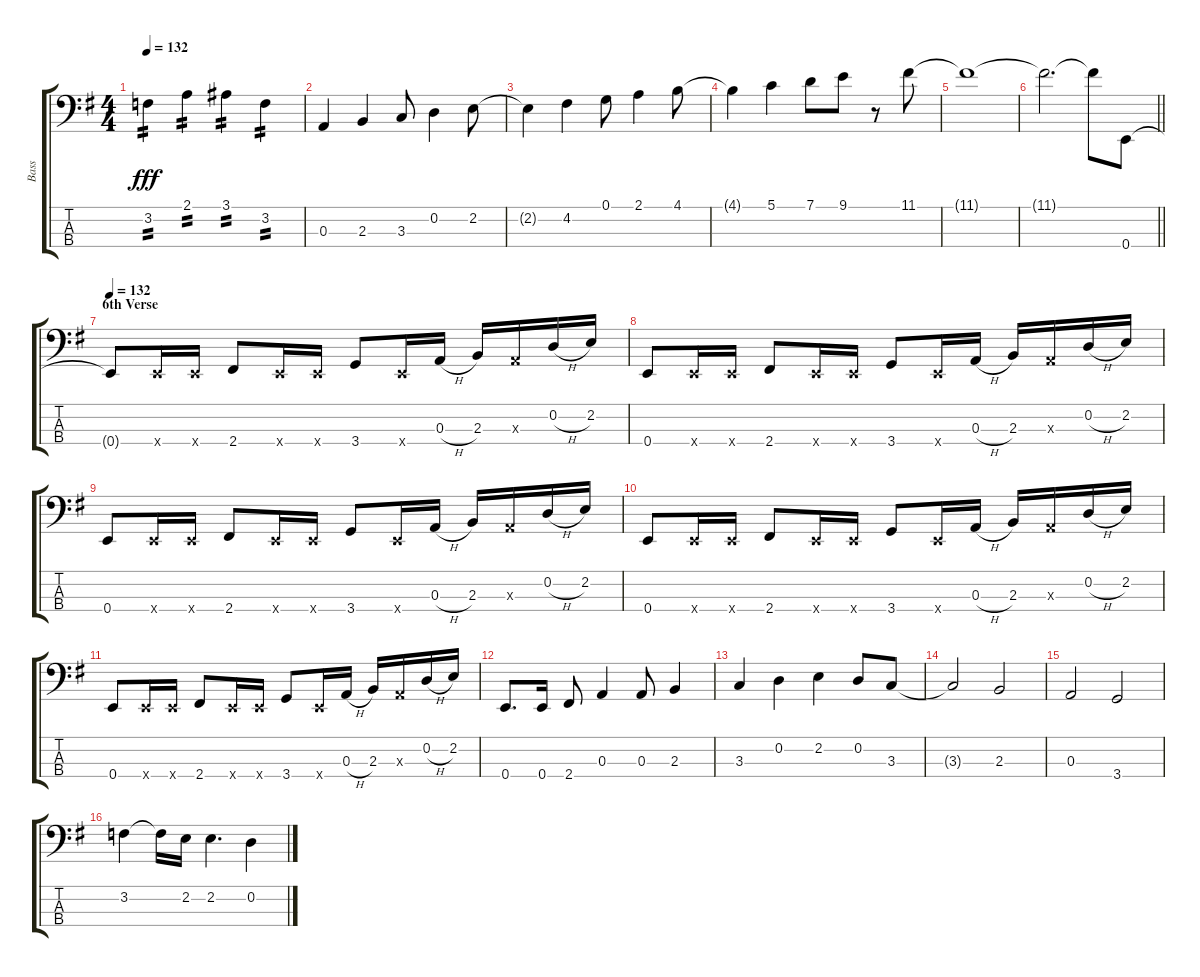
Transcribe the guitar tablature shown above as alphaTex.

\track ("Bass" "Bass") {instrument electricbassfinger}
\staff {score tabs}
\tuning (G2 D2 A1 E1) {hide}
\ts (4 4)
\tempo 132
\clef f4
\ks g
3.2.4{tp 2 dy fff} 2.1.4{tp 2} 3.1.4{tp 2} 3.2.4{tp 2} |
0.3.4 2.3.4 3.3.8 0.2.4 2.2.8 |
2.2{t}.4 4.2.4 0.1.8 2.1.4 4.1.8 |
4.1{t}.4 5.1.4 7.1.8 9.1.8 r.8 11.1.8 |
11.1{t}.1 |
\barLineRight lightlight
11.1{t}.2{d} 11.1{t}.8 0.4.8 |
\section ("" "6th Verse")
\tempo 132
0.4{t}.8 0.4{x}.16 0.4{x}.16 2.4.8 0.4{x}.16 0.4{x}.16 3.4.8 0.4{x}.16 0.3{h}.16 2.3.16 0.3{x}.16 0.2{h}.16 2.2.16 |
0.4.8 0.4{x}.16 0.4{x}.16 2.4.8 0.4{x}.16 0.4{x}.16 3.4.8 0.4{x}.16 0.3{h}.16 2.3.16 0.3{x}.16 0.2{h}.16 2.2.16 |
0.4.8 0.4{x}.16 0.4{x}.16 2.4.8 0.4{x}.16 0.4{x}.16 3.4.8 0.4{x}.16 0.3{h}.16 2.3.16 0.3{x}.16 0.2{h}.16 2.2.16 |
0.4.8 0.4{x}.16 0.4{x}.16 2.4.8 0.4{x}.16 0.4{x}.16 3.4.8 0.4{x}.16 0.3{h}.16 2.3.16 0.3{x}.16 0.2{h}.16 2.2.16 |
0.4.8 0.4{x}.16 0.4{x}.16 2.4.8 0.4{x}.16 0.4{x}.16 3.4.8 0.4{x}.16 0.3{h}.16 2.3.16 0.3{x}.16 0.2{h}.16 2.2.16 |
0.4.8{d} 0.4.16 2.4.8 0.3.4 0.3.8 2.3.4 |
3.3.4 0.2.4 2.2.4 0.2.8 3.3.8 |
3.3{t}.2 2.3.2 |
0.3.2 3.4.2 |
3.2.4 3.2{t}.16 2.2.16 2.2.4{d} 0.2.4
